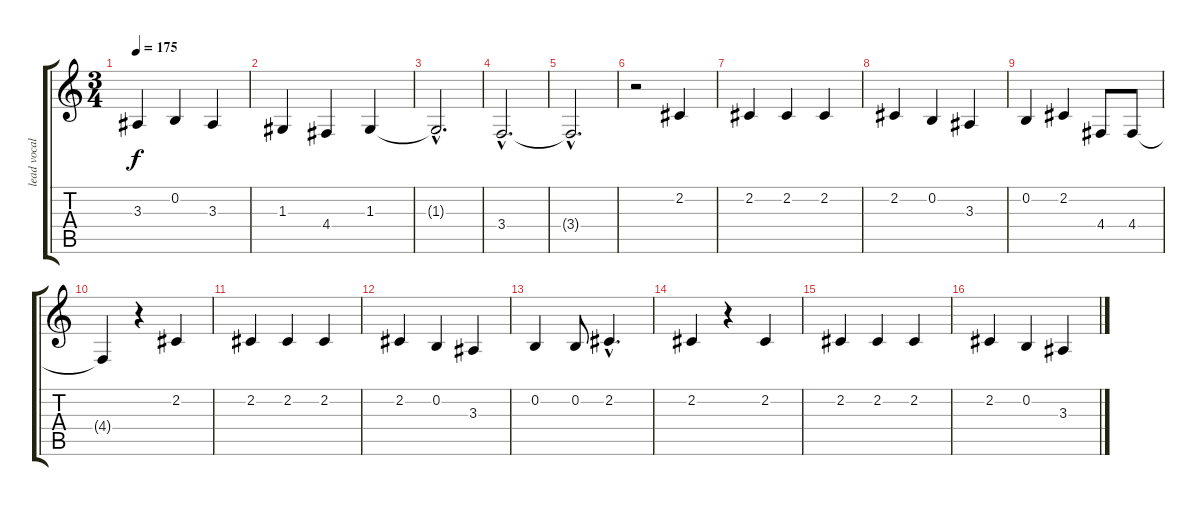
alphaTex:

\track ("lead vocals" "lead vocal") {instrument lead1square}
\staff {score tabs}
\tuning (E4 B3 G3 D3 A2 E2) {hide}
\ts (3 4)
\tempo 175
\clef g2
\ks c
3.3.4{dy f} 0.2.4 3.3.4 |
1.3.4 4.4.4 1.3.4 |
1.3{hac t}.2{d} |
3.4{hac}.2{d} |
3.4{hac t}.2{d} |
r.2 2.2.4 |
2.2.4 2.2.4 2.2.4 |
2.2.4 0.2.4 3.3.4 |
0.2.4 2.2.4 4.4.8 4.4.8 |
4.4{t}.4 r.4 2.2.4 |
2.2.4 2.2.4 2.2.4 |
2.2.4 0.2.4 3.3.4 |
0.2.4 0.2.8 2.2{hac}.4{d} |
2.2.4 r.4 2.2.4 |
2.2.4 2.2.4 2.2.4 |
2.2.4 0.2.4 3.3.4
